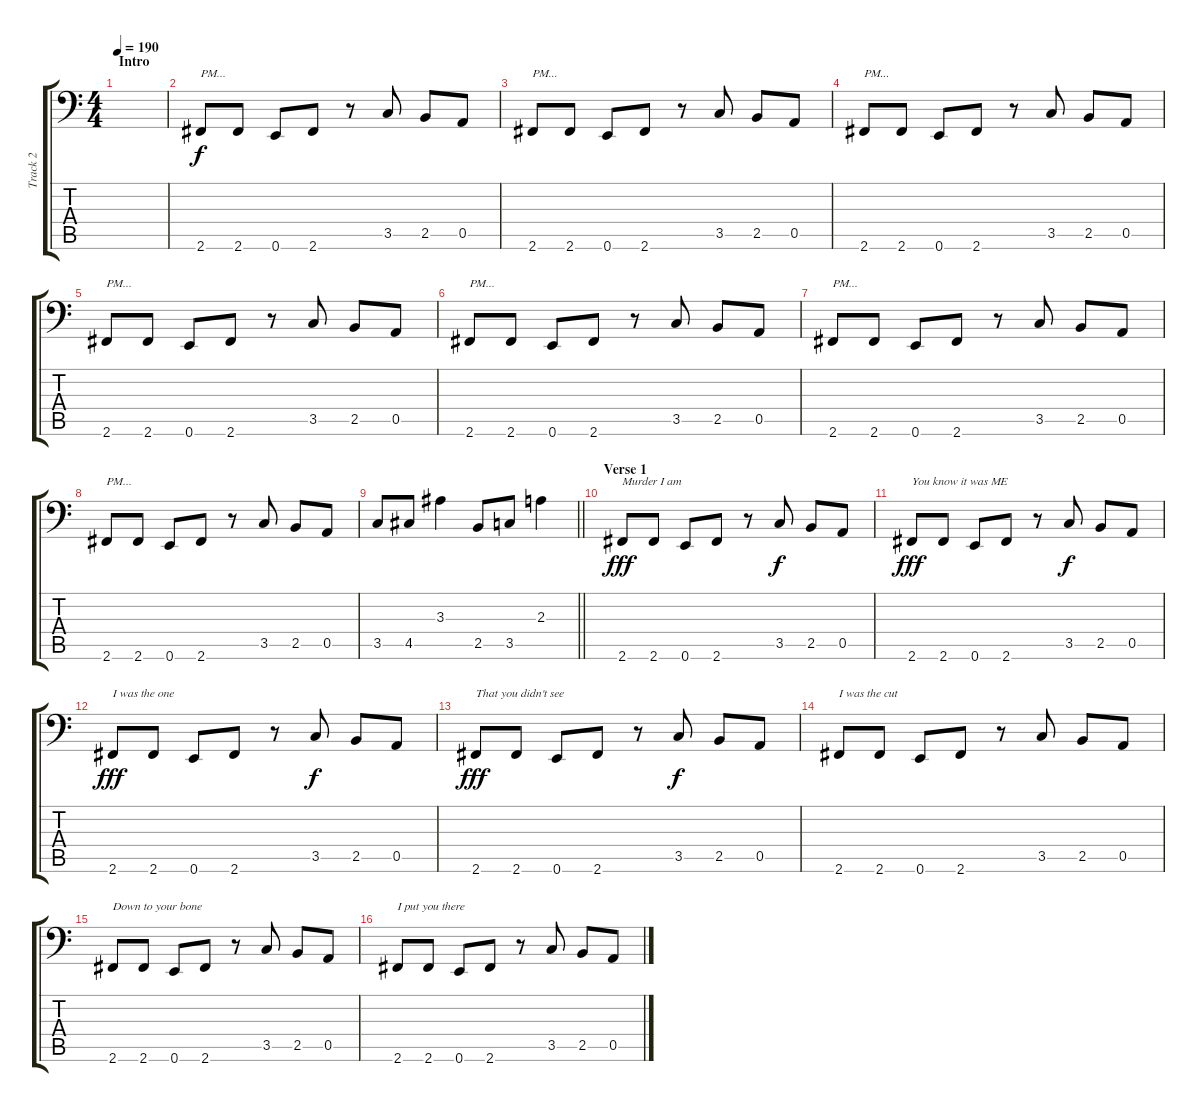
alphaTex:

\track ("Track 2" "Track 2") {instrument electricbasspick}
\staff {score tabs}
\tuning (E3 B2 G2 D2 A1 E1) {hide}
\ts (4 4)
\section ("" "Intro")
\tempo 190
\clef f4
\ks c
|
2.6.8{txt "PM..."} 2.6.8 0.6.8 2.6.8 r.8 3.5.8 2.5.8 0.5.8 |
2.6.8{txt "PM..."} 2.6.8 0.6.8 2.6.8 r.8 3.5.8 2.5.8 0.5.8 |
2.6.8{txt "PM..."} 2.6.8 0.6.8 2.6.8 r.8 3.5.8 2.5.8 0.5.8 |
2.6.8{txt "PM..."} 2.6.8 0.6.8 2.6.8 r.8 3.5.8 2.5.8 0.5.8 |
2.6.8{txt "PM..."} 2.6.8 0.6.8 2.6.8 r.8 3.5.8 2.5.8 0.5.8 |
2.6.8{txt "PM..."} 2.6.8 0.6.8 2.6.8 r.8 3.5.8 2.5.8 0.5.8 |
2.6.8{txt "PM..."} 2.6.8 0.6.8 2.6.8 r.8 3.5.8 2.5.8 0.5.8 |
\barLineRight lightlight
3.5.8 4.5.8 3.3.4 2.5.8 3.5.8 2.3.4 |
\section ("" "Verse 1")
2.6.8{txt "Murder I am" dy fff} 2.6.8 0.6.8 2.6.8 r.8 3.5.8{dy f} 2.5.8 0.5.8 |
2.6.8{txt "You know it was ME" dy fff} 2.6.8 0.6.8 2.6.8 r.8 3.5.8{dy f} 2.5.8 0.5.8 |
2.6.8{txt "I was the one" dy fff} 2.6.8 0.6.8 2.6.8 r.8 3.5.8{dy f} 2.5.8 0.5.8 |
2.6.8{txt "That you didn't see" dy fff} 2.6.8 0.6.8 2.6.8 r.8 3.5.8{dy f} 2.5.8 0.5.8 |
2.6.8{txt "I was the cut"} 2.6.8 0.6.8 2.6.8 r.8 3.5.8 2.5.8 0.5.8 |
2.6.8{txt "Down to your bone"} 2.6.8 0.6.8 2.6.8 r.8 3.5.8 2.5.8 0.5.8 |
2.6.8{txt "I put you there"} 2.6.8 0.6.8 2.6.8 r.8 3.5.8 2.5.8 0.5.8
